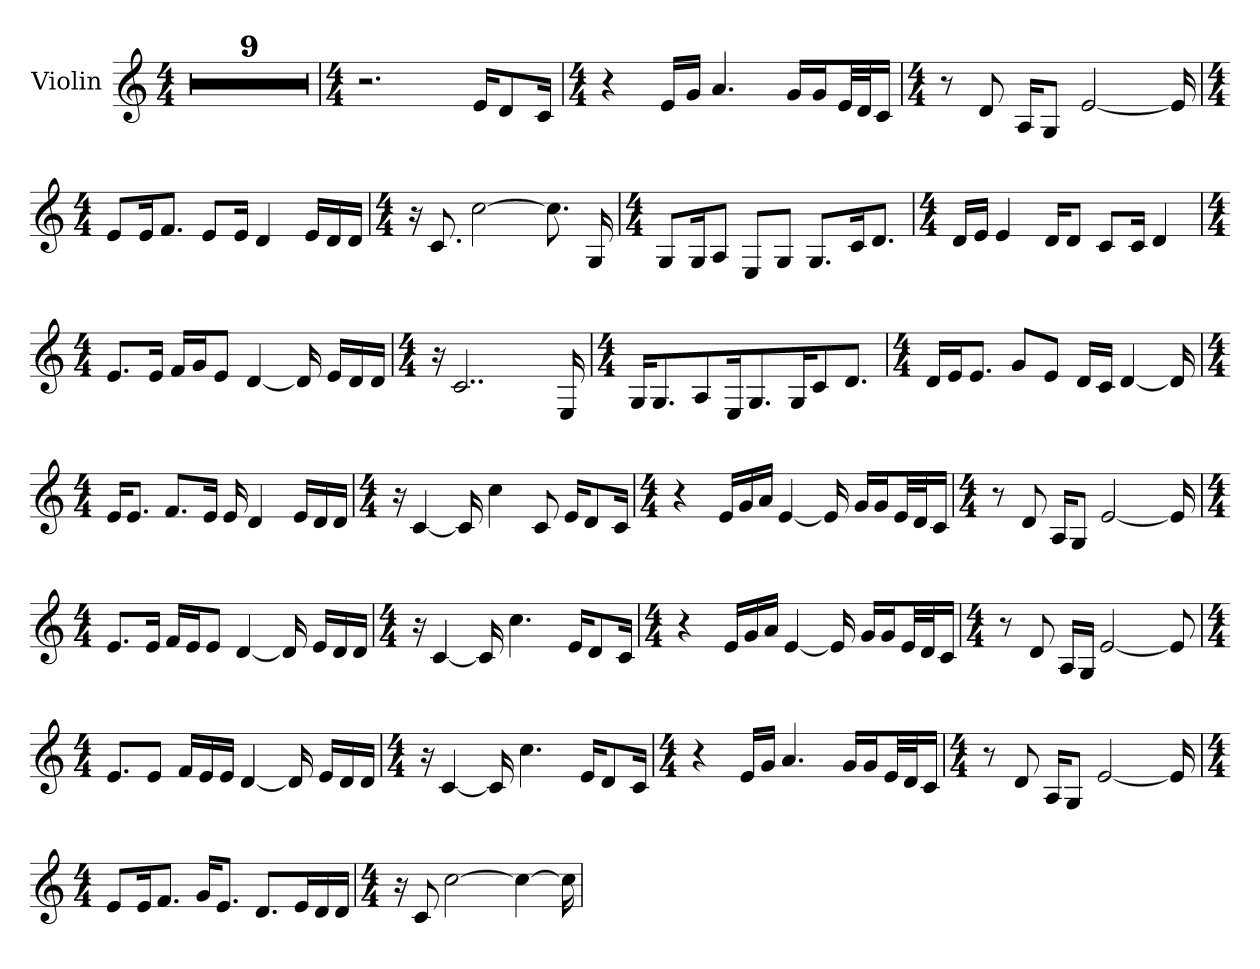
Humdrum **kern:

**kern
*part1
*staff1
*I"Violin
*I'Vln
*M4/4
=
1r
=
*M4/4
1r
=
*M4/4
1r
=
*M4/4
1r
=
*M4/4
1r
=
*M4/4
1r
=
*M4/4
1r
=
*M4/4
1r
=
*M4/4
1r
=
*M4/4
2.r
16eKL
8d
16cJk
=
*M4/4
4r
16eLL
16gJJ
4.a
16gLL
16gJ
32eLL
32dJ
16cJJ
=
*M4/4
8r
8d
16AKL
8GJ
[2e
16e]
=
*M4/4
8eL
16eK
8.fJ
8eL
16eJk
4d
16eLL
16d
16dJJ
=
*M4/4
16r
8.c
[2cc
8.cc]
16G
=
*M4/4
8GL
16GK
8AJ
8EL
8GJ
8.GL
16cK
8.dJ
=
*M4/4
16dLL
16eJJ
4e
16dKL
8dJ
8cL
16cJk
4d
=
*M4/4
8.eL
16eJk
16fLL
16gJ
8eJ
[4d
16d]
16eLL
16d
16dJJ
=
*M4/4
16r
2..c
16E
=
*M4/4
16GKL
8.GJ
8AL
16EK
8.GJ
16GKL
8cJ
8.dJ
=
*M4/4
16dLL
16eJ
8.eJ
8gL
8eJ
16dLL
16cJJ
[4d
16d]
=
*M4/4
16eKL
8.eJ
8.fL
16eJk
16e
4d
16eLL
16d
16dJJ
=
*M4/4
16r
[4c
16c]
4cc
8c
16eKL
8d
16cJk
=
*M4/4
4r
16eLL
16g
16aJJ
[4e
16e]
16gLL
16gJ
32eLL
32dJ
16cJJ
=
*M4/4
8r
8d
16AKL
8GJ
[2e
16e]
=
*M4/4
8.eL
16eJk
16fLL
16eJ
8eJ
[4d
16d]
16eLL
16d
16dJJ
=
*M4/4
16r
[4c
16c]
4.cc
16eKL
8d
16cJk
=
*M4/4
4r
16eLL
16g
16aJJ
[4e
16e]
16gLL
16gJ
32eLL
32dJ
16cJJ
=
*M4/4
8r
8d
16ALL
16GJJ
[2e
8e]
=
*M4/4
8.eL
8eJ
16fLL
16e
16eJJ
[4d
16d]
16eLL
16d
16dJJ
=
*M4/4
16r
[4c
16c]
4.cc
16eKL
8d
16cJk
=
*M4/4
4r
16eLL
16gJJ
4.a
16gLL
16gJ
32eLL
32dJ
16cJJ
=
*M4/4
8r
8d
16AKL
8GJ
[2e
16e]
=
*M4/4
8eL
16eK
8.fJ
16gKL
8.eJ
8.dL
16ek
16dL
16dJJ
=
*M4/4
16r
8c
[2cc
4cc_
16cc]
=
*-
